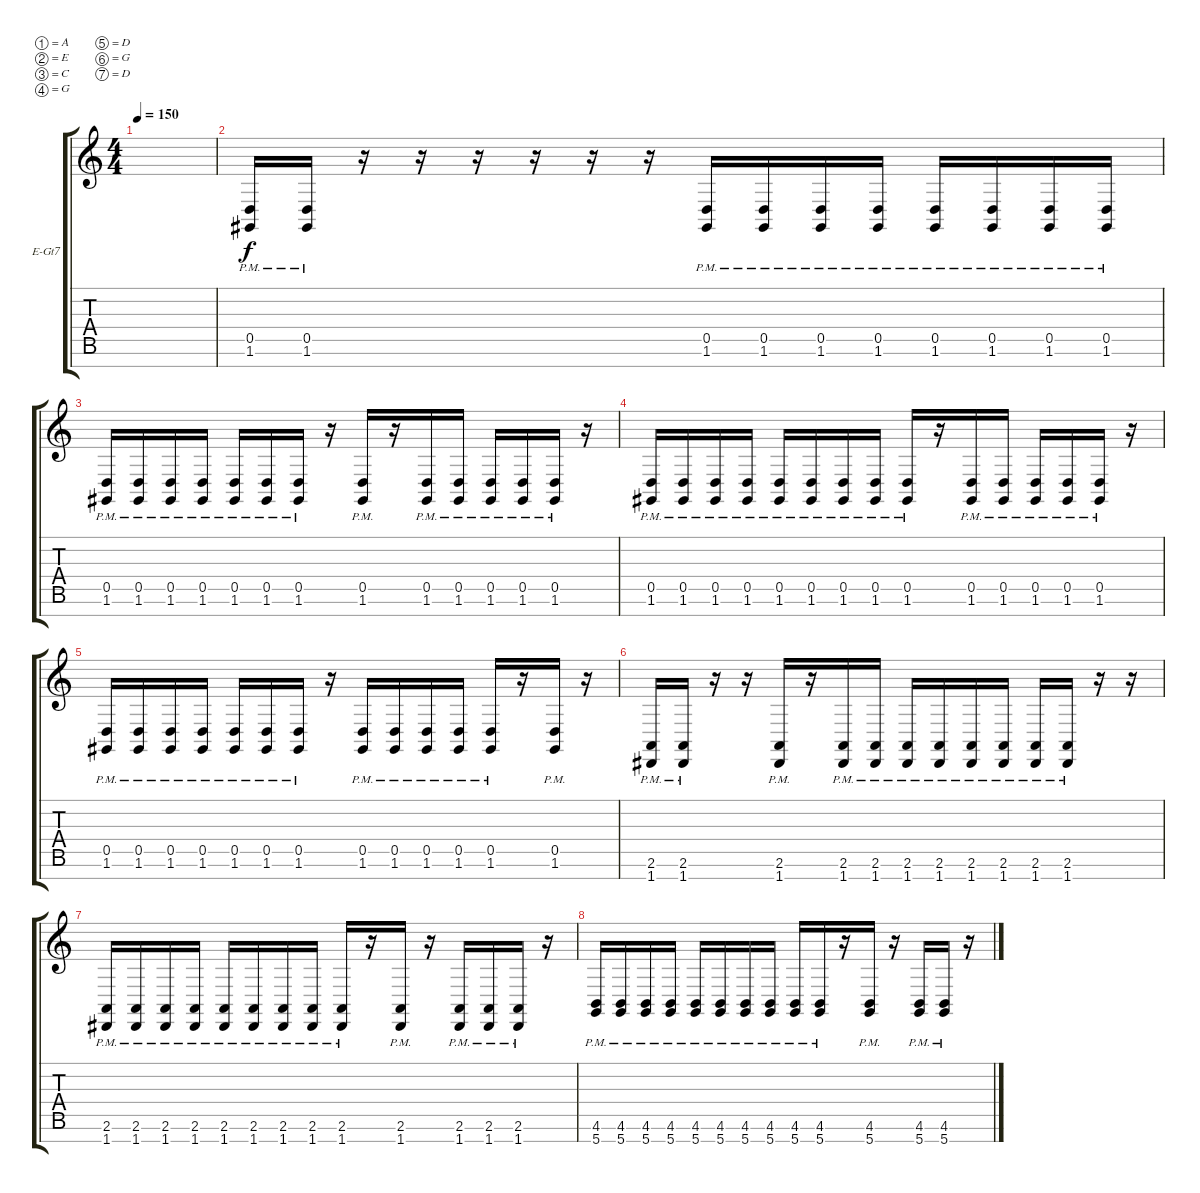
\defaultSystemsLayout 4
\bracketExtendMode groupsimilarinstruments
\firstSystemTrackNameOrientation horizontal
\otherSystemsTrackNameOrientation horizontal
\track ("Rhytm R" "E-Gt7") {instrument distortionguitar}
\staff {score tabs}
\tuning (A3 E3 C3 G2 D2 G1 D1)
\ts (4 4)
\tempo 150
\clef g2
\ks c
|
(1.6{pm} 0.5{pm}).16 (1.6{pm} 0.5{pm}).16 r.16 r.16 r.16 r.16 r.16 r.16 (1.6{pm} 0.5{pm}).16 (1.6{pm} 0.5{pm}).16 (1.6{pm} 0.5{pm}).16 (1.6{pm} 0.5{pm}).16 (1.6{pm} 0.5{pm}).16 (1.6{pm} 0.5{pm}).16 (1.6{pm} 0.5{pm}).16 (1.6{pm} 0.5{pm}).16 |
(1.6{pm} 0.5{pm}).16 (1.6{pm} 0.5{pm}).16 (1.6{pm} 0.5{pm}).16 (1.6{pm} 0.5{pm}).16 (1.6{pm} 0.5{pm}).16 (1.6{pm} 0.5{pm}).16 (1.6{pm} 0.5{pm}).16 r.16 (1.6{pm} 0.5{pm}).16 r.16 (1.6{pm} 0.5{pm}).16 (1.6{pm} 0.5{pm}).16 (1.6{pm} 0.5{pm}).16 (1.6{pm} 0.5{pm}).16 (1.6{pm} 0.5{pm}).16 r.16 |
(1.6{pm} 0.5{pm}).16 (1.6{pm} 0.5{pm}).16 (1.6{pm} 0.5{pm}).16 (1.6{pm} 0.5{pm}).16 (1.6{pm} 0.5{pm}).16 (1.6{pm} 0.5{pm}).16 (1.6{pm} 0.5{pm}).16 (1.6{pm} 0.5{pm}).16 (1.6{pm} 0.5{pm}).16 r.16 (1.6{pm} 0.5{pm}).16 (1.6{pm} 0.5{pm}).16 (1.6{pm} 0.5{pm}).16 (1.6{pm} 0.5{pm}).16 (1.6{pm} 0.5{pm}).16 r.16 |
(1.6{pm} 0.5{pm}).16 (1.6{pm} 0.5{pm}).16 (1.6{pm} 0.5{pm}).16 (1.6{pm} 0.5{pm}).16 (1.6{pm} 0.5{pm}).16 (1.6{pm} 0.5{pm}).16 (1.6{pm} 0.5{pm}).16 r.16 (1.6{pm} 0.5{pm}).16 (1.6{pm} 0.5{pm}).16 (1.6{pm} 0.5{pm}).16 (1.6{pm} 0.5{pm}).16 (1.6{pm} 0.5{pm}).16 r.16 (1.6{pm} 0.5{pm}).16 r.16 |
(1.7{pm} 2.6{pm}).16 (1.7{pm} 2.6{pm}).16 r.16 r.16 (1.7{pm} 2.6{pm}).16 r.16 (1.7{pm} 2.6{pm}).16 (1.7{pm} 2.6{pm}).16 (1.7{pm} 2.6{pm}).16 (1.7{pm} 2.6{pm}).16 (1.7{pm} 2.6{pm}).16 (1.7{pm} 2.6{pm}).16 (1.7{pm} 2.6{pm}).16 (1.7{pm} 2.6{pm}).16 r.16 r.16 |
(1.7{pm} 2.6{pm}).16 (1.7{pm} 2.6{pm}).16 (1.7{pm} 2.6{pm}).16 (1.7{pm} 2.6{pm}).16 (1.7{pm} 2.6{pm}).16 (1.7{pm} 2.6{pm}).16 (1.7{pm} 2.6{pm}).16 (1.7{pm} 2.6{pm}).16 (1.7{pm} 2.6{pm}).16 r.16 (1.7{pm} 2.6{pm}).16 r.16 (1.7{pm} 2.6{pm}).16 (1.7{pm} 2.6{pm}).16 (1.7{pm} 2.6{pm}).16 r.16 |
(4.6{pm} 5.7{pm}).16 (4.6{pm} 5.7{pm}).16 (5.7{pm} 4.6{pm}).16 (4.6{pm} 5.7{pm}).16 (4.6{pm} 5.7{pm}).16 (4.6{pm} 5.7{pm}).16 (4.6{pm} 5.7{pm}).16 (4.6{pm} 5.7{pm}).16 (4.6{pm} 5.7{pm}).16 (4.6{pm} 5.7{pm}).16 r.16 (4.6{pm} 5.7{pm}).16 r.16 (4.6{pm} 5.7{pm}).16 (4.6{pm} 5.7{pm}).16 r.16
